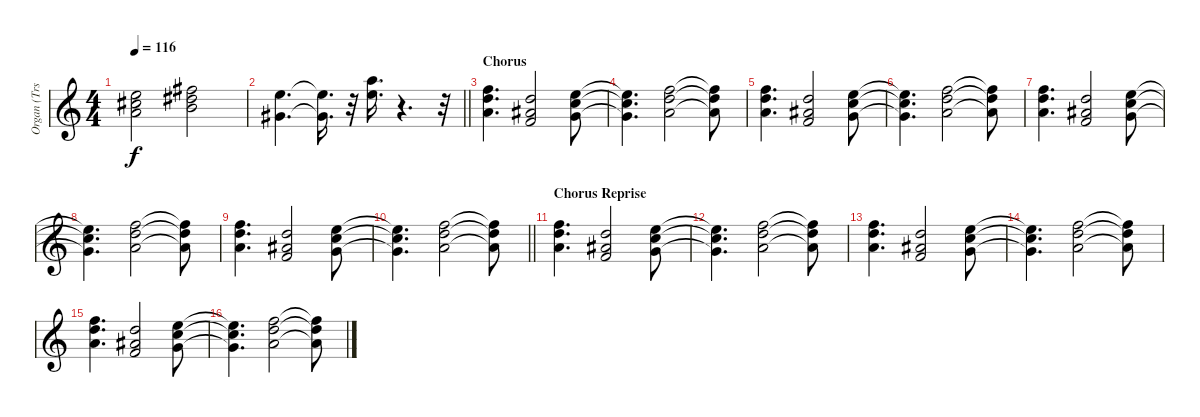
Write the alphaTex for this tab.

\track ("Organ (Trs. 1-2A/1-2B)" "Organ (Trs") {instrument rockorgan}
\staff {score}
\tuning (E4 B3 G3 D3 A2 E2) {hide}
\ts (4 4)
\tempo 116
\clef g2
\ks c
(12.1 14.2 14.3).2{dy f} (14.1 16.2 16.3).2 |
\barLineRight lightlight
(12.1 13.3).4{d} (12.1{t} 13.3{t}).16{d} r.32 (17.1 17.2).16{d} r.4{d} r.32 |
\section ("" "Chorus")
(13.1 15.2 14.3).4{d} (15.2 15.3 15.4).2 (12.1 13.2 12.3).8 |
(12.1{t} 13.2{t} 12.3{t}).4{d} (13.1 15.2 14.3).2 (13.1{t} 15.2{t} 14.3{t}).8 |
(13.1 15.2 14.3).4{d} (15.2 15.3 15.4).2 (12.1 13.2 12.3).8 |
(12.1{t} 13.2{t} 12.3{t}).4{d} (13.1 15.2 14.3).2 (13.1{t} 15.2{t} 14.3{t}).8 |
(13.1 15.2 14.3).4{d} (15.2 15.3 15.4).2 (12.1 13.2 12.3).8 |
(12.1{t} 13.2{t} 12.3{t}).4{d} (13.1 15.2 14.3).2 (13.1{t} 15.2{t} 14.3{t}).8 |
(13.1 15.2 14.3).4{d} (15.2 15.3 15.4).2 (12.1 13.2 12.3).8 |
\barLineRight lightlight
(12.1{t} 13.2{t} 12.3{t}).4{d} (13.1 15.2 14.3).2 (13.1{t} 15.2{t} 14.3{t}).8 |
\section ("" "Chorus Reprise")
(13.1 15.2 14.3).4{d} (15.2 15.3 15.4).2 (12.1 13.2 12.3).8 |
(12.1{t} 13.2{t} 12.3{t}).4{d} (13.1 15.2 14.3).2 (13.1{t} 15.2{t} 14.3{t}).8 |
(13.1 15.2 14.3).4{d} (15.2 15.3 15.4).2 (12.1 13.2 12.3).8 |
(12.1{t} 13.2{t} 12.3{t}).4{d} (13.1 15.2 14.3).2 (13.1{t} 15.2{t} 14.3{t}).8 |
(13.1 15.2 14.3).4{d} (15.2 15.3 15.4).2 (12.1 13.2 12.3).8 |
(12.1{t} 13.2{t} 12.3{t}).4{d} (13.1 15.2 14.3).2 (13.1{t} 15.2{t} 14.3{t}).8
